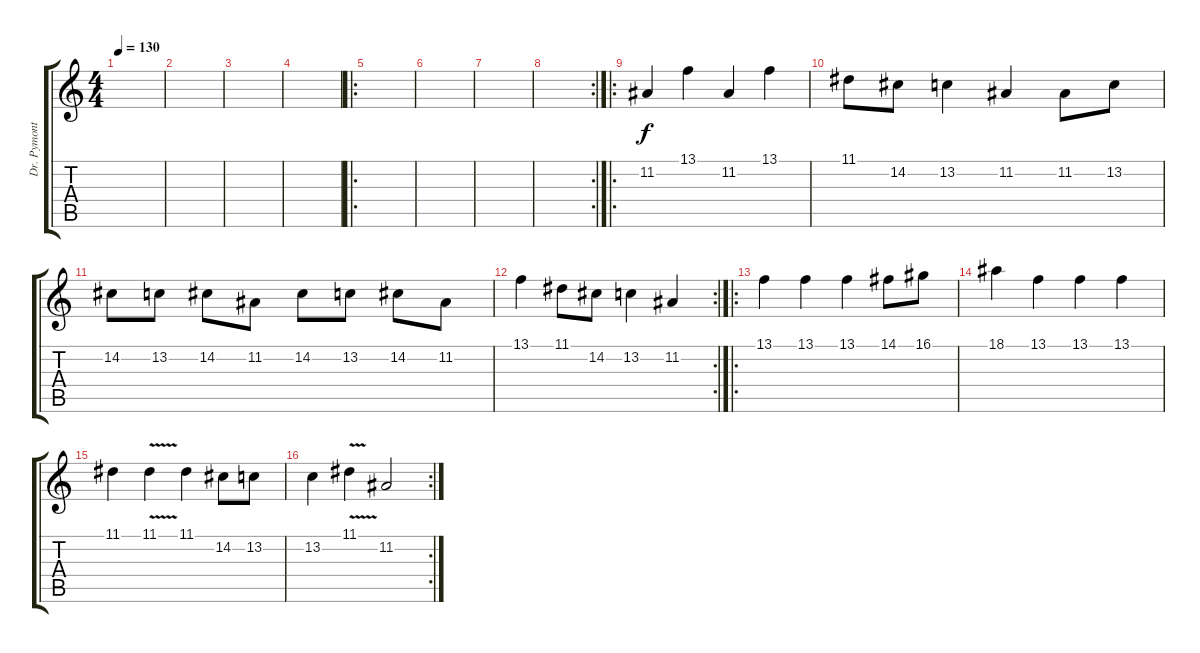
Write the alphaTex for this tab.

\track ("Dr. Pymonte" "Dr. Pymont") {instrument bagpipe}
\staff {score tabs}
\tuning (E4 B3 G3 D3 A2 E2) {hide}
\ts (4 4)
\tempo 130
\clef g2
\ks c
|
|
|
|
\ro
|
|
|
\rc 2
|
\ro
11.2.4 13.1.4 11.2.4 13.1.4 |
11.1.8 14.2.8 13.2.4 11.2.4 11.2.8 13.2.8 |
14.2.8 13.2.8 14.2.8 11.2.8 14.2.8 13.2.8 14.2.8 11.2.8 |
\rc 2
13.1.4 11.1.8 14.2.8 13.2.4 11.2.4 |
\ro
13.1.4 13.1.4 13.1.4 14.1.8 16.1.8 |
18.1.4 13.1.4 13.1.4 13.1.4 |
11.1.4 11.1{v}.4 11.1.4 14.2.8 13.2.8 |
\rc 2
13.2.4 11.1{v}.4 11.2.2
